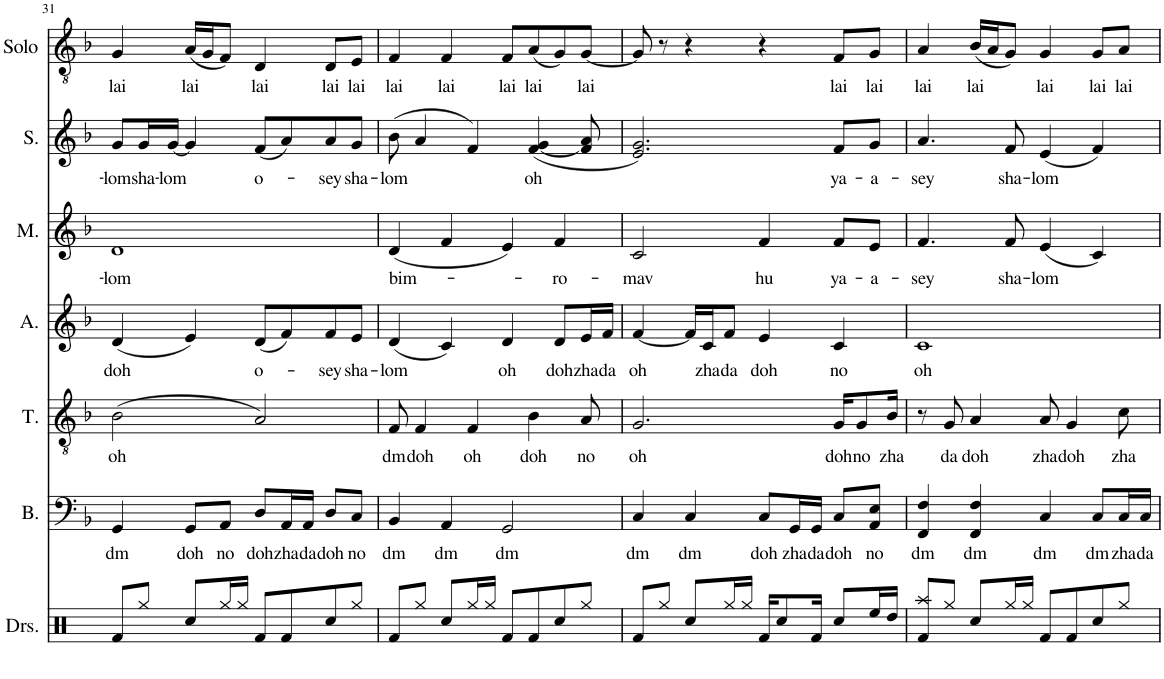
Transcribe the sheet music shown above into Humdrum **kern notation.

**kern	**text	**kern	**text	**kern	**text	**kern	**text	**kern	**text	**kern	**text
*part6	*part6	*part5	*part5	*part4	*part4	*part3	*part3	*part2	*part2	*part1	*part1
*staff6	*staff6	*staff5	*staff5	*staff4	*staff4	*staff3	*staff3	*staff2	*staff2	*staff1	*staff1
*I"Bass	*	*I"Tenor	*	*I"Alto	*	*I"Mezzo	*	*I"Soprano	*	*I"Solo	*
*I'B.	*	*I'T.	*	*I'A.	*	*I'M.	*	*I'S.	*	*I'Solo	*
!!LO:PB:g=z
*clefF4	*	*clefGv2	*	*clefG2	*	*clefG2	*	*clefG2	*	*clefGv2	*
*k[b-]	*	*k[b-]	*	*k[b-]	*	*k[b-]	*	*k[b-]	*	*k[b-]	*
*M4/4	*	*M4/4	*	*M4/4	*	*M4/4	*	*M4/4	*	*M4/4	*
=31	=31	=31	=31	=31	=31	=31	=31	=31	=31	=31	=31
!	!LO:LY:b	!	!LO:LY:b	!	!LO:LY:b	!	!LO:LY:b	!	!LO:LY:b	!	!LO:LY:b
4GG/	dm	(2B-\	oh	(4d/	doh	1d	-lom	8g/L	-lom	4G/	lai
!	!	!	!	!	!	!	!	!	!LO:LY:b	!	!
.	.	.	.	.	.	.	.	16g/L	sha-	.	.
!	!	!	!	!	!	!	!	!	!LO:LY:b	!	!
.	.	.	.	.	.	.	.	[16g/JJ	-lom	.	.
!	!LO:LY:b	!	!	!	!	!	!	!	!	!	!LO:LY:b
8GG/L	doh	.	.	4e/)	.	.	.	4g/]	.	(16A/LL	lai
.	.	.	.	.	.	.	.	.	.	16G/J	.
!	!LO:LY:b	!	!	!	!	!	!	!	!	!	!
8AA/J	no	.	.	.	.	.	.	.	.	8F/J)	.
!	!LO:LY:b	!	!	!	!LO:LY:b	!	!	!	!LO:LY:b	!	!LO:LY:b
8D/L	doh	2A/)	.	(8d/L	o-	.	.	(8f/L	o-	4D/	lai
!	!LO:LY:b	!	!	!	!	!	!	!	!	!	!
16AA/L	zha	.	.	8f/)	.	.	.	8a/)	.	.	.
!	!LO:LY:b	!	!	!	!	!	!	!	!	!	!
16AA/JJ	da	.	.	.	.	.	.	.	.	.	.
!	!LO:LY:b	!	!	!	!LO:LY:b	!	!	!	!LO:LY:b	!	!LO:LY:b
8D/L	doh	.	.	8f/	-sey	.	.	8a/	-sey	8D/L	lai
!	!LO:LY:b	!	!	!	!LO:LY:b	!	!	!	!LO:LY:b	!	!LO:LY:b
8C/J	no	.	.	8e/J	sha-	.	.	8g/J	sha-	8E/J	lai
=32	=32	=32	=32	=32	=32	=32	=32	=32	=32	=32	=32
!	!LO:LY:b	!	!LO:LY:b	!	!LO:LY:b	!	!LO:LY:b	!	!LO:LY:b	!	!LO:LY:b
4BB-/	dm	8F/	dm	(4d/	-lom	(4d/	bim-	(8b-\	-lom	4F/	lai
!	!	!	!LO:LY:b	!	!	!	!	!	!	!	!
.	.	4F/	doh	.	.	.	.	4a/	.	.	.
!	!LO:LY:b	!	!	!	!	!	!	!	!	!	!LO:LY:b
4AA/	dm	.	.	4c/)	.	4f/	.	.	.	4F/	lai
!	!	!	!LO:LY:b	!	!	!	!	!	!	!	!
.	.	4F/	oh	.	.	.	.	4f/)	.	.	.
!	!LO:LY:b	!	!	!	!LO:LY:b	!	!	!	!	!	!LO:LY:b
2GG/	dm	.	.	4d/	oh	4e/)	.	.	.	8F/L	lai
!	!	!	!LO:LY:b	!	!	!	!	!	!LO:LY:b	!	!LO:LY:b
.	.	4B-\	doh	.	.	.	.	([4f/ 4g/	oh	(8A/	lai
!	!	!	!	!	!LO:LY:b	!	!LO:LY:b	!	!	!	!
.	.	.	.	8d/L	doh	4f/	-ro-	.	.	8G/)	.
!	!	!	!LO:LY:b	!	!LO:LY:b	!	!	!	!	!	!LO:LY:b
.	.	8A/	no	16e/L	zha	.	.	8f/] 8a/	.	[8G/J	lai
!	!	!	!	!	!LO:LY:b	!	!	!	!	!	!
.	.	.	.	16f/JJ	da	.	.	.	.	.	.
=33	=33	=33	=33	=33	=33	=33	=33	=33	=33	=33	=33
!	!LO:LY:b	!	!LO:LY:b	!	!LO:LY:b	!	!LO:LY:b	!	!	!	!
4C/	dm	2.G/	oh	[4f/	oh	2c/	-mav	2.e/ 2.g/)	.	8G/]	.
.	.	.	.	.	.	.	.	.	.	8r	.
!	!LO:LY:b	!	!	!	!	!	!	!	!	!	!
4C/	dm	.	.	16f/LL]	.	.	.	.	.	4r	.
!	!	!	!	!	!LO:LY:b	!	!	!	!	!	!
.	.	.	.	16c/J	zha	.	.	.	.	.	.
!	!	!	!	!	!LO:LY:b	!	!	!	!	!	!
.	.	.	.	8f/J	da	.	.	.	.	.	.
!	!LO:LY:b	!	!	!	!LO:LY:b	!	!LO:LY:b	!	!	!	!
8C/L	doh	.	.	4e/	doh	4f/	hu	.	.	4r	.
!	!LO:LY:b	!	!	!	!	!	!	!	!	!	!
16GG/L	zha	.	.	.	.	.	.	.	.	.	.
!	!LO:LY:b	!	!	!	!	!	!	!	!	!	!
16GG/JJ	da	.	.	.	.	.	.	.	.	.	.
!	!LO:LY:b	!	!LO:LY:b	!	!LO:LY:b	!	!LO:LY:b	!	!LO:LY:b	!	!LO:LY:b
8C/L	doh	16G/KL	doh	4c/	no	8f/L	ya-	8f/L	ya-	8F/L	lai
!	!	!	!LO:LY:b	!	!	!	!	!	!	!	!
.	.	8G/	no	.	.	.	.	.	.	.	.
!	!LO:LY:b	!	!	!	!	!	!LO:LY:b	!	!LO:LY:b	!	!LO:LY:b
8AA/ 8E/J	no	.	.	.	.	8e/J	-a-	8g/J	-a-	8G/J	lai
!	!	!	!LO:LY:b	!	!	!	!	!	!	!	!
.	.	16B-/Jk	zha	.	.	.	.	.	.	.	.
=34	=34	=34	=34	=34	=34	=34	=34	=34	=34	=34	=34
!	!LO:LY:b	!	!	!	!LO:LY:b	!	!LO:LY:b	!	!LO:LY:b	!	!LO:LY:b
4FF/ 4F/	dm	8r	.	1c	oh	4.f/	-sey	4.a/	-sey	4A/	lai
!	!	!	!LO:LY:b	!	!	!	!	!	!	!	!
.	.	8G/	da	.	.	.	.	.	.	.	.
!	!LO:LY:b	!	!LO:LY:b	!	!	!	!	!	!	!	!LO:LY:b
4FF/ 4F/	dm	4A/	doh	.	.	.	.	.	.	(16B-/LL	lai
.	.	.	.	.	.	.	.	.	.	16A/J	.
!	!	!	!	!	!	!	!LO:LY:b	!	!LO:LY:b	!	!
.	.	.	.	.	.	8f/	sha-	8f/	sha-	8G/J)	.
!	!LO:LY:b	!	!LO:LY:b	!	!	!	!LO:LY:b	!	!LO:LY:b	!	!LO:LY:b
4C/	dm	8A/	zha	.	.	(4e/	-lom	(4e/	-lom	4G/	lai
!	!	!	!LO:LY:b	!	!	!	!	!	!	!	!
.	.	4G/	doh	.	.	.	.	.	.	.	.
!	!LO:LY:b	!	!	!	!	!	!	!	!	!	!LO:LY:b
8C/L	dm	.	.	.	.	4c/)	.	4f/)	.	8G/L	lai
!	!LO:LY:b	!	!LO:LY:b	!	!	!	!	!	!	!	!LO:LY:b
16C/L	zha	8c\	zha	.	.	.	.	.	.	8A/J	lai
!	!LO:LY:b	!	!	!	!	!	!	!	!	!	!
16C/JJ	da	.	.	.	.	.	.	.	.	.	.
=	=	=	=	=	=	=	=	=	=	=	=
*-	*-	*-	*-	*-	*-	*-	*-	*-	*-	*-	*-
